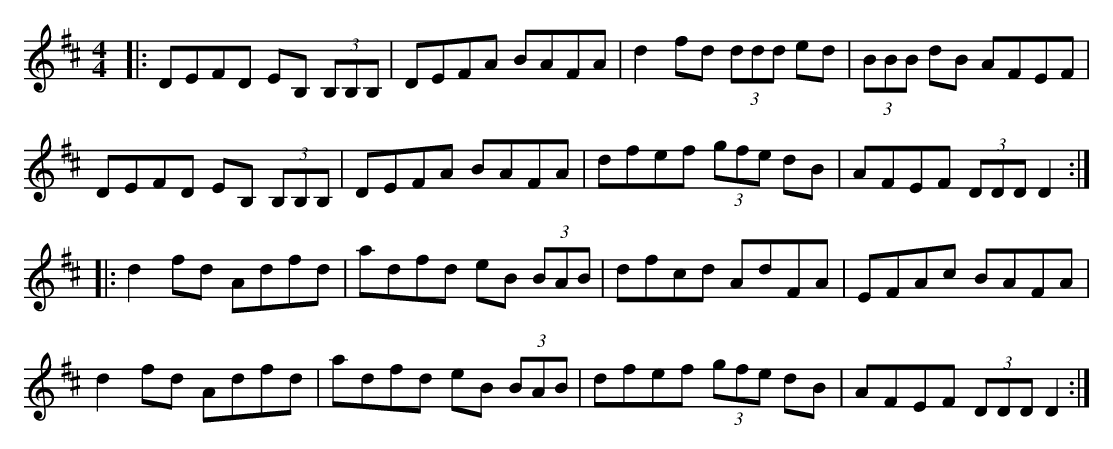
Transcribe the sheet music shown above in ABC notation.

X:1
M:4/4
K:D
|:DEFD EB, (3B,B,B,|DEFA BAFA|d2fd (3ddd ed|(3BBB dB AFEF|
DEFD EB, (3B,B,B,|DEFA BAFA|dfef (3gfe dB|AFEF (3DDD D2:|
|:d2fd Adfd|adfd eB (3BAB|dfcd AdFA|EFAc BAFA|
d2fd Adfd|adfd eB (3BAB|dfef (3gfe dB|AFEF (3DDD D2:|
